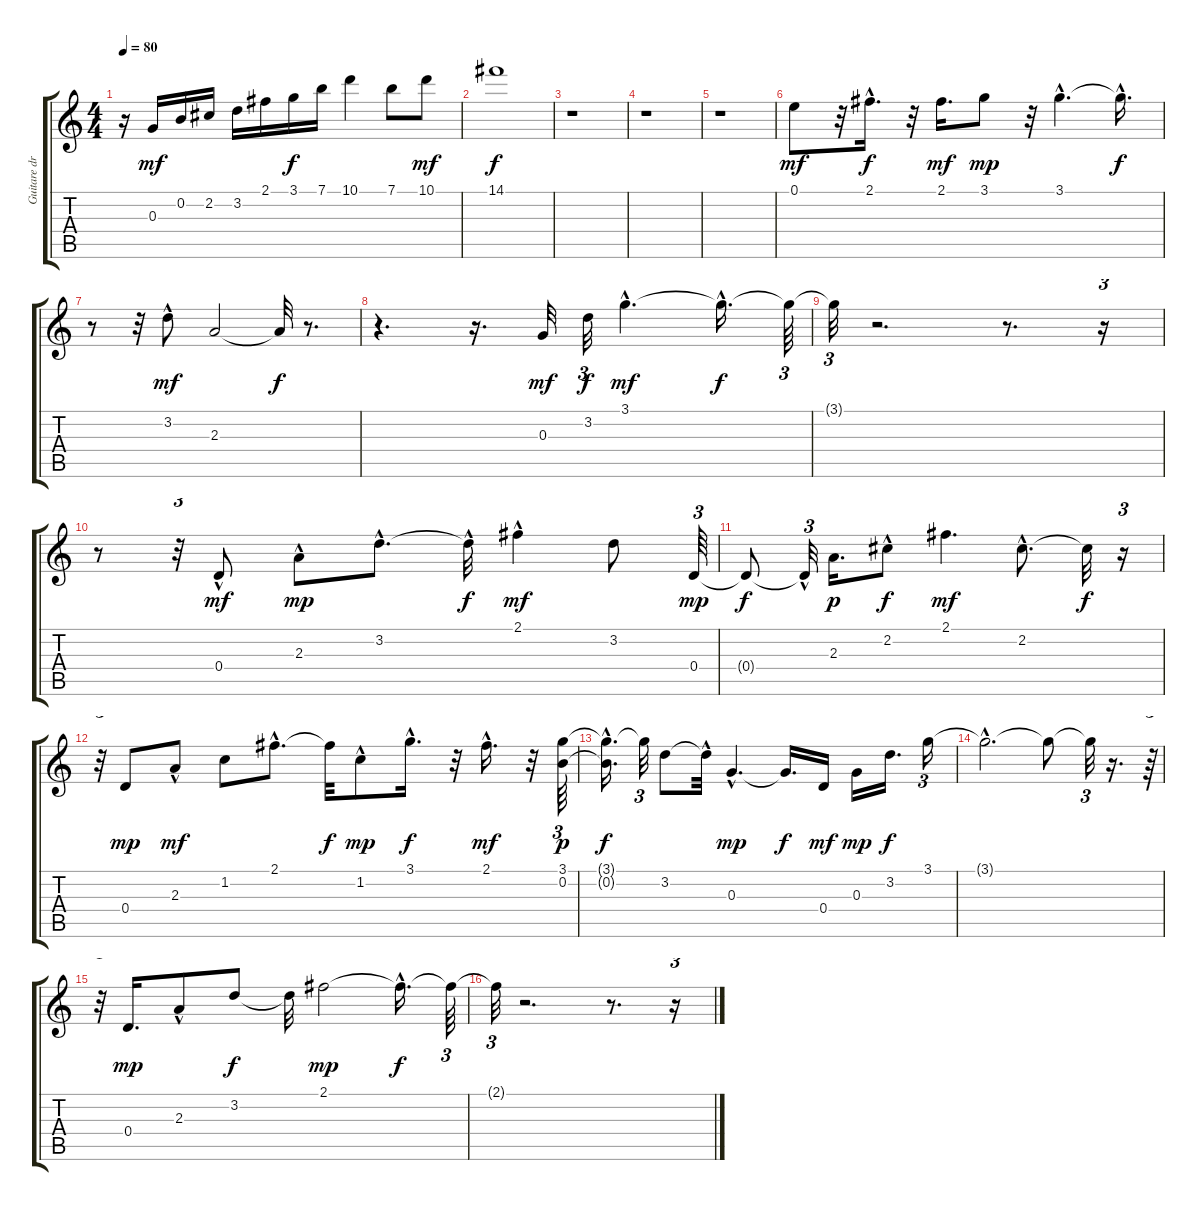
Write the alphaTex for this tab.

\track ("Guitare droite" "Guitare dr") {instrument acousticguitarsteel}
\staff {score tabs}
\tuning (E4 B3 G3 D3 A2 E2) {hide}
\ts (4 4)
\tempo 80
\clef g2
\ks c
r.16{dy f} 0.3.16{dy mf} 0.2.16 2.2.16 3.2.16 2.1.16 3.1.16{dy f} 7.1.16 10.1.4 7.1.8 10.1.8{dy mf} |
14.1.1{dy f} |
r.1 |
r.1 |
r.1 |
0.1.8{dy mf} r.32 2.1{hac}.16{d dy f} r.32 2.1.16{d dy mf} 3.1.8{dy mp} r.32 3.1{hac}.4{d} 3.1{hac t}.16{d dy f} |
r.8 r.32 3.2{hac}.8{dy mf} 2.3.2 2.3{t}.32{dy f} r.8{d} |
r.4{d} r.16{d} 0.3.32{dy mf} 3.2.32{tu (3 2) dy f} 3.1{hac}.4{d dy mf} 3.1{hac t}.16{d dy f} 3.1{t}.64{tu (3 2)} |
3.1{t}.32{tu (3 2)} r.2{d} r.8{d} r.16{tu (3 2)} |
r.8 r.32{tu (3 2)} 0.4{hac}.8{dy mf} 2.3{hac}.8{dy mp} 3.2{hac}.8{d} 3.2{hac t}.32{dy f} 2.1{hac}.4{dy mf} 3.2.8 0.4.64{tu (3 2) dy mp} |
0.4{t}.8{dy f} 0.4{hac t}.32{tu (3 2)} 2.3.16{d dy p} 2.2{hac}.8{dy f} 2.1.4{d dy mf} 2.2{hac}.8{d} 2.2{t}.32{dy f} r.16{tu (3 2)} |
r.32{tu (3 2)} 0.4.8{dy mp} 2.3{hac}.8{dy mf} 1.2.8 2.1{hac}.8{d} 2.1{t}.32{dy f} 1.2{hac}.8{dy mp} 3.1{hac}.16{d dy f} r.32 2.1{hac}.16{d dy mf} r.32 (3.1 0.2).64{tu (3 2) dy p} |
(3.1{hac t} 0.2{t}).16{d dy f} 3.1{t}.32{tu (3 2)} 3.2.8 3.2{hac t}.32 0.3{hac}.4{d dy mp} 0.3{t}.16{d dy f} 0.4.16{dy mf} 0.3.16{dy mp} 3.2.16{d dy f} 3.1.16{tu (3 2)} |
3.1{hac t}.2{d} 3.1{t}.8 3.1{t}.32{tu (3 2)} r.16{d} r.64{tu (3 2)} |
r.32{tu (3 2)} 0.4.16{d dy mp} 2.3{hac}.8 3.2.8{dy f} 3.2{t}.32 2.1.2{dy mp} 2.1{hac t}.16{d dy f} 2.1{t}.64{tu (3 2)} |
2.1{t}.32{tu (3 2)} r.2{d} r.8{d} r.16{tu (3 2)}
